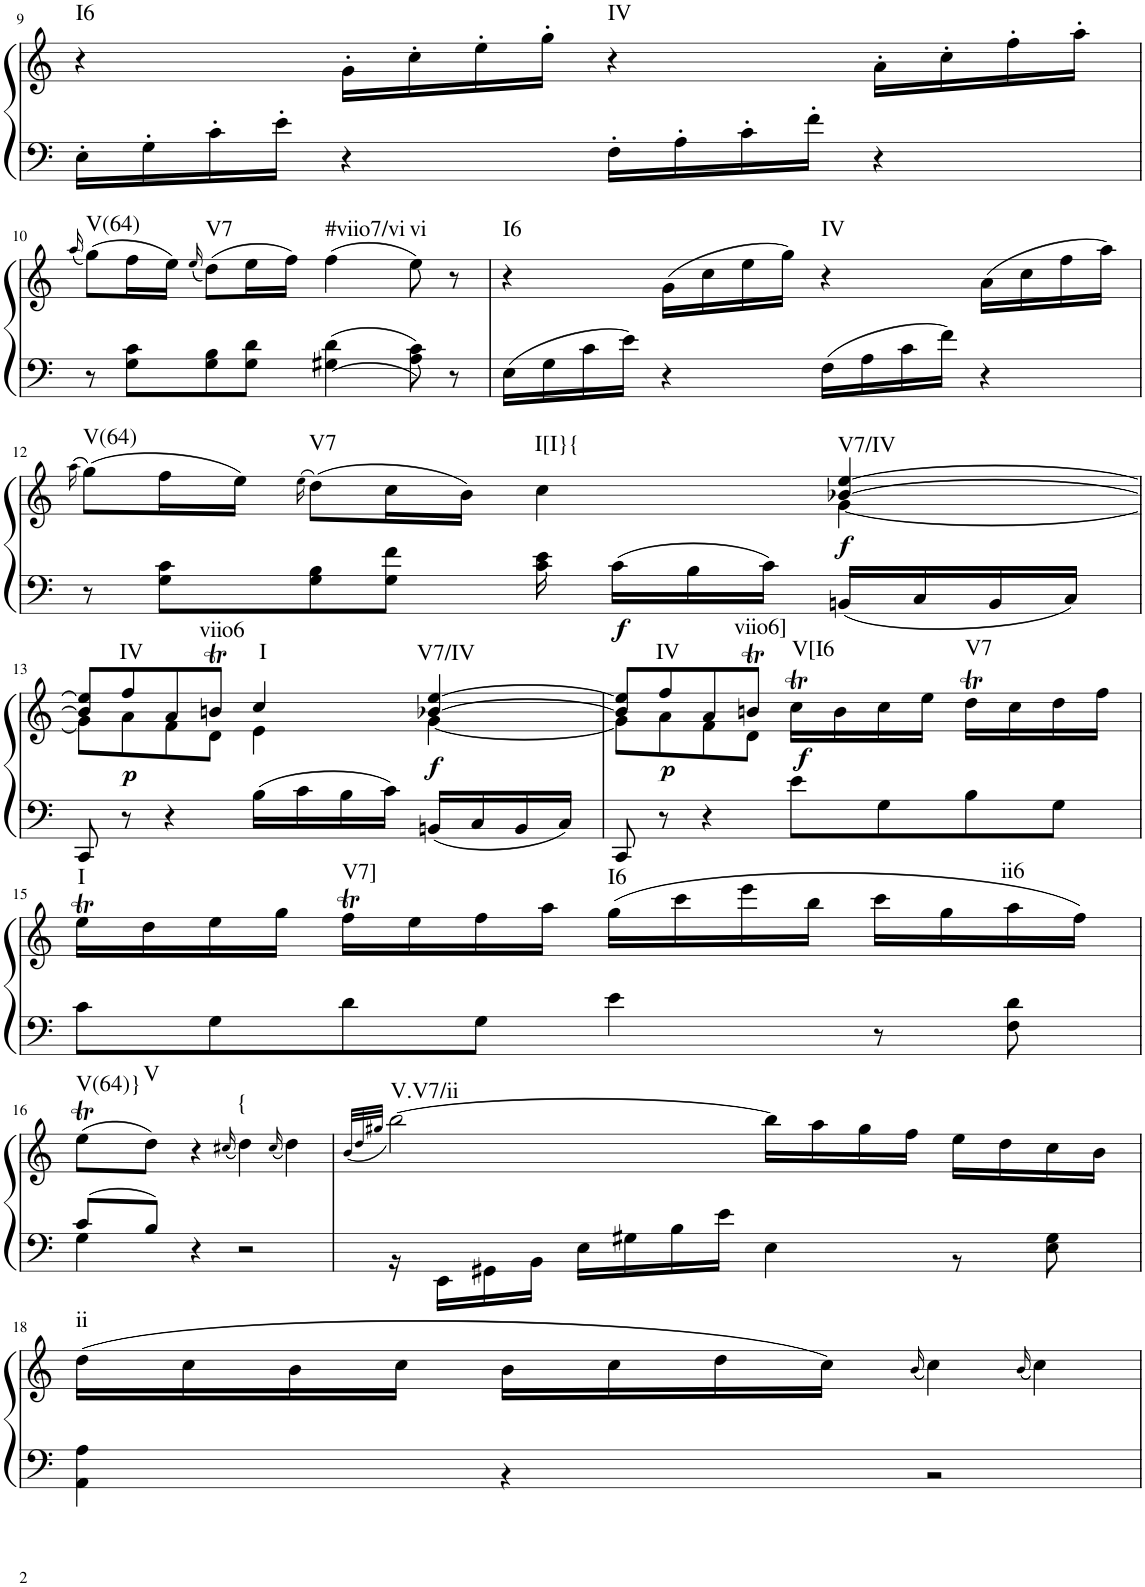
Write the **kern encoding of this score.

**kern	**kern	**dynam	**harte
*part1	*part1	*part1	*part1
*staff2	*staff1	*staff1/2	*
*I"Klavier linke Hand	*	*	*
!!LO:PB:g=z
*clefF4	*clefG2	*	*
*k[]	*k[]	*	*
*M4/4	*M4/4	*	*
=9	=9	=9	=9
!	!	!	!LO:H:kt=I6
16E'\LL	4r	.	N
16G'\	.	.	.
16c'\	.	.	.
16e'\JJ	.	.	.
4r	16g'\LL	.	.
.	16cc'\	.	.
.	16ee'\	.	.
.	16gg'\JJ	.	.
!	!	!	!LO:H:kt=IV
16F'\LL	4r	.	N
16A'\	.	.	.
16c'\	.	.	.
16f'\JJ	.	.	.
4r	16a'\LL	.	.
.	16cc'\	.	.
.	16ff'\	.	.
.	16aa'\JJ	.	.
!!LO:LB:g=z
=10	=10	=10	=10
.	(16qaa/	.	.
!	!	!	!LO:H:kt=V(64)
8r	(8gg\L)	.	N
8G\ 8c\L	16ff\L	.	.
.	16ee\JJ)	.	.
.	(16qee/	.	.
!	!	!	!LO:H:kt=V7
8G\ 8B\	(8dd\L)	.	N
8G\ 8d\J	16ee\L	.	.
.	16ff\JJ)	.	.
!	!	!	!LO:H:kt=#viio7/vi
4G#X\ 4d\	(4ff\	.	N
!	!	!	!LO:H:kt=vi
8A\ 8c\	8ee\)	.	N
8r	8r	.	.
=11	=11	=11	=11
!	!	!	!LO:H:kt=I6
16E\LL	4r	.	N
16G\	.	.	.
16c\	.	.	.
16e\JJ	.	.	.
4r	(16g\LL	.	.
.	16cc\	.	.
.	16ee\	.	.
.	16gg\JJ)	.	.
!	!	!	!LO:H:kt=IV
16F\LL	4r	.	N
16A\	.	.	.
16c\	.	.	.
16f\JJ	.	.	.
4r	(16a\LL	.	.
.	16cc\	.	.
.	16ff\	.	.
.	16aa\JJ)	.	.
!!LO:LB:g=z
=12	=12	=12	=12
.	(16qaa\	.	.
*	*^	*	*
!	!	!	!	!LO:H:kt=V(64)
8r	(>8gg\L)	2.ryy	.	N
8G\ 8c\L	16ff\L	.	.	.
.	16ee\JJ)	.	.	.
.	(16qee\	.	.	.
!	!	!	!	!LO:H:kt=V7
8G\ 8B\	(>8dd\L)	.	.	N
8G\ 8f\J	16cc\L	.	.	.
.	16b\JJ)	.	.	.
!	!	!	!	!LO:H:kt=I[I}{
16c\ 16e\	4cc\	.	.	N
!	!	!	!LO:DY:b=2	!
16c\LL	.	.	f	.
16B\	.	.	.	.
16c\JJ	.	.	.	.
!	!	!	!LO:DY:b	!LO:H:kt=V7/IV
16BBn/LL	[4b-X/ [4ee/	[4g\	f	N
16C/	.	.	.	.
16BB/	.	.	.	.
16C/JJ	.	.	.	.
!!LO:LB:g=z	!!
=13	=13	=13	=13	=13
8CC/	8b-/] 8ee/]L	8g\L]	.	.
!	!	!	!LO:DY:b	!LO:H:kt=IV
8r	8ff/	8a\	p	N
4r	8a/	8f\	.	.
!	!	!	!	!LO:H:kt=viio6
.	8bnt/J	8d\J	.	N
!	!	!	!	!LO:H:kt=I
16B\LL	4cc/	4e\	.	N
16c\	.	.	.	.
16B\	.	.	.	.
16c\JJ	.	.	.	.
!	!	!	!LO:DY:b	!LO:H:kt=V7/IV
16BBn/LL	[4b-X/ [4ee/	[4g\	f	N
16C/	.	.	.	.
16BB/	.	.	.	.
16C/JJ	.	.	.	.
=14	=14	=14	=14	=14
8CC/	8b-/] 8ee/]L	8g\L]	.	.
!	!	!	!LO:DY:b	!LO:H:kt=IV
8r	8ff/	8a\	p	N
4r	8a/	8f\	.	.
!	!	!	!	!LO:H:kt=viio6]
.	8bnt/J	8d\J	.	N
!	!	!	!LO:DY:b	!LO:H:kt=V[I6
8e\L	16ccT\LL	2ryy	f	N
.	16b\	.	.	.
8G\	16cc\	.	.	.
.	16ee\JJ	.	.	.
!	!	!	!	!LO:H:kt=V7
8B\	16ddT\LL	.	.	N
.	16cc\	.	.	.
8G\J	16dd\	.	.	.
.	16ff\JJ	.	.	.
*	*v	*v	*	*
!!LO:LB:g=z
=15	=15	=15	=15
!	!	!	!LO:H:kt=I
8c\L	16eet\LL	.	N
.	16dd\	.	.
8G\	16ee\	.	.
.	16gg\JJ	.	.
!	!	!	!LO:H:kt=V7]
8d\	16ffT\LL	.	N
.	16ee\	.	.
8G\J	16ff\	.	.
.	16aa\JJ	.	.
!	!	!	!LO:H:kt=I6
4e\	(16gg\LL	.	N
.	16ccc\	.	.
.	16eee\	.	.
.	16bb\JJ	.	.
8r	16ccc\LL	.	.
.	16gg\	.	.
!	!	!	!LO:H:kt=ii6
8F\ 8d\	16aa\	.	N
.	16ff\JJ)	.	.
!!LO:LB:g=z
=16	=16	=16	=16
*^	*	*	*
!	!	!	!	!LO:H:kt=V(64)}
8c/L	4G\	(8eet\L	.	N
!	!	!	!	!LO:H:kt=V
8B/J	.	8dd\J)	.	N
4r	2.ryy	4r	.	.
.	.	(16qcc#X/	.	.
!	!	!	!	!LO:H:kt={
2r	.	4dd\)	.	N
.	.	(16qcc#/	.	.
.	.	4dd\)	.	.
=17	=17	=17	=17	=17
.	.	(32qb/LLL	.	.
.	.	32qdd/	.	.
.	.	32qgg#X/JJJ	.	.
!	!	!	!	!LO:H:kt=V.V7/ii
1ryy	16r	[2bb\)	.	N
.	16EE\LL	.	.	.
.	16GG#X\	.	.	.
.	16BB\JJ	.	.	.
.	16E\LL	.	.	.
.	16G#X\	.	.	.
.	16B\	.	.	.
.	16e\JJ	.	.	.
.	4E\	16bb\LL]	.	.
.	.	16aa\	.	.
.	.	16gg#\	.	.
.	.	16ff\JJ	.	.
.	8r	16ee\LL	.	.
.	.	16dd\	.	.
.	8E\ 8G#\	16cc\	.	.
.	.	16b\JJ	.	.
!!LO:LB:g=z
=18	=18	=18	=18	=18
!	!	!	!	!LO:H:kt=ii
1ryy	4AA\ 4A\	(16dd\LL	.	N
.	.	16cc\	.	.
.	.	16b\	.	.
.	.	16cc\JJ	.	.
.	4r	16b\LL	.	.
.	.	16cc\	.	.
.	.	16dd\	.	.
.	.	16cc\JJ)	.	.
.	.	(16qb/	.	.
.	2r	4cc\)	.	.
.	.	(16qb/	.	.
.	.	4cc\)	.	.
*v	*v	*	*	*
=	=	=	=
*-	*-	*-	*-
